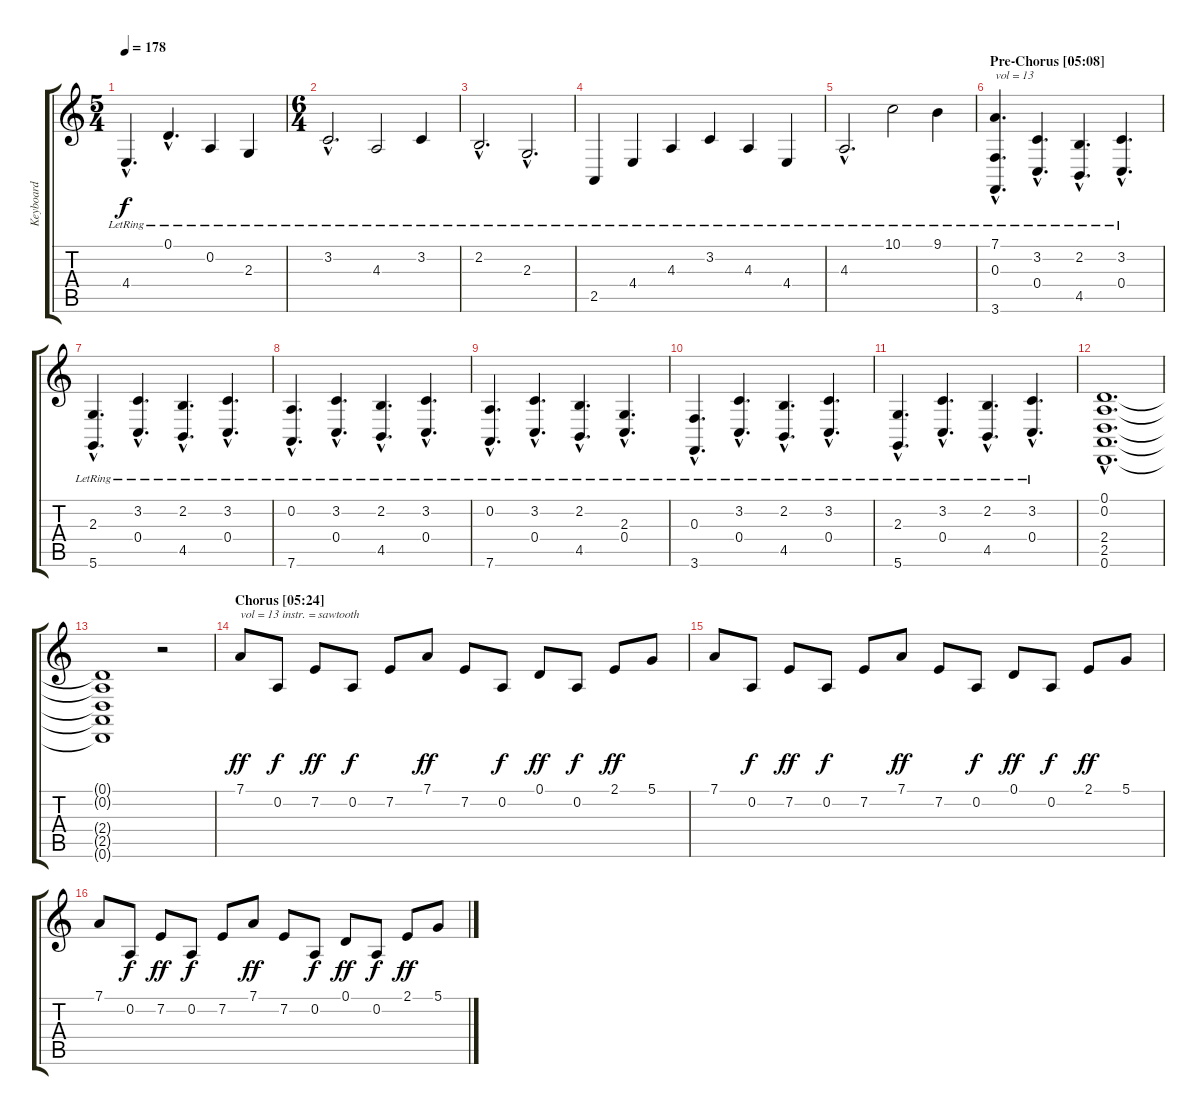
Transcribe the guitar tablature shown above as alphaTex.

\track ("Keyboard" "Keyboard") {instrument lead2sawtooth}
\staff {score tabs}
\tuning (D4 A3 F3 C3 G2 D2) {hide}
\ts (5 4)
\tempo 178
\clef g2
\ks c
4.4{hac lr}.4{d dy f} 0.1{hac lr}.4{d} 0.2{lr}.4 2.3{lr}.4 |
\ts (6 4)
\section ("" "")
3.2{hac lr}.2{d} 4.3{lr}.2 3.2{lr}.4 |
2.2{hac lr}.2{d} 2.3{hac lr}.2{d} |
2.5{lr}.4 4.4{lr}.4 4.3{lr}.4 3.2{lr}.4 4.3{lr}.4 4.4{lr}.4 |
4.3{hac lr}.2{d} 10.1{lr}.2 9.1{lr}.4 |
\section ("" "Pre-Chorus [05:08]")
(7.1{hac lr} 0.3{hac lr} 3.6{hac lr}).4{d txt "vol = 13" volume 13} (3.2{hac lr} 0.4{hac lr}).4{d} (2.2{hac lr} 4.5{hac lr}).4{d} (3.2{hac lr} 0.4{hac lr}).4{d} |
(2.3{hac lr} 5.6{hac lr}).4{d} (3.2{hac lr} 0.4{hac lr}).4{d} (2.2{hac lr} 4.5{hac lr}).4{d} (3.2{hac lr} 0.4{hac lr}).4{d} |
(0.2{hac lr} 7.6{hac lr}).4{d} (3.2{hac lr} 0.4{hac lr}).4{d} (2.2{hac lr} 4.5{hac lr}).4{d} (3.2{hac lr} 0.4{hac lr}).4{d} |
(0.2{hac lr} 7.6{hac lr}).4{d} (3.2{hac lr} 0.4{hac lr}).4{d} (2.2{hac lr} 4.5{hac lr}).4{d} (2.3{hac lr} 0.4{hac lr}).4{d} |
(0.3{hac} 3.6{hac lr}).4{d} (3.2{hac} 0.4{hac lr}).4{d} (2.2{hac} 4.5{hac lr}).4{d} (3.2{hac} 0.4{hac lr}).4{d} |
(2.3{hac} 5.6{hac lr}).4{d} (3.2{hac} 0.4{hac lr}).4{d} (2.2{hac} 4.5{hac lr}).4{d} (3.2{hac} 0.4{hac lr}).4{d} |
(0.1{hac} 0.2{hac} 2.4{hac} 2.5{hac} 0.6{hac}).1{d} |
(0.1{t} 0.2{t} 2.4{t} 2.5{t} 0.6{t}).1 r.2 |
\section ("" "Chorus [05:24]")
7.1.8{txt "vol = 13 instr. = sawtooth" dy ff volume 13 instrument lead2sawtooth} 0.2.8{dy f} 7.2.8{dy ff} 0.2.8{dy f} 7.2.8 7.1.8{dy ff} 7.2.8 0.2.8{dy f} 0.1.8{dy ff} 0.2.8{dy f} 2.1.8{dy ff} 5.1.8 |
7.1.8 0.2.8{dy f} 7.2.8{dy ff} 0.2.8{dy f} 7.2.8 7.1.8{dy ff} 7.2.8 0.2.8{dy f} 0.1.8{dy ff} 0.2.8{dy f} 2.1.8{dy ff} 5.1.8 |
7.1.8 0.2.8{dy f} 7.2.8{dy ff} 0.2.8{dy f} 7.2.8 7.1.8{dy ff} 7.2.8 0.2.8{dy f} 0.1.8{dy ff} 0.2.8{dy f} 2.1.8{dy ff} 5.1.8
